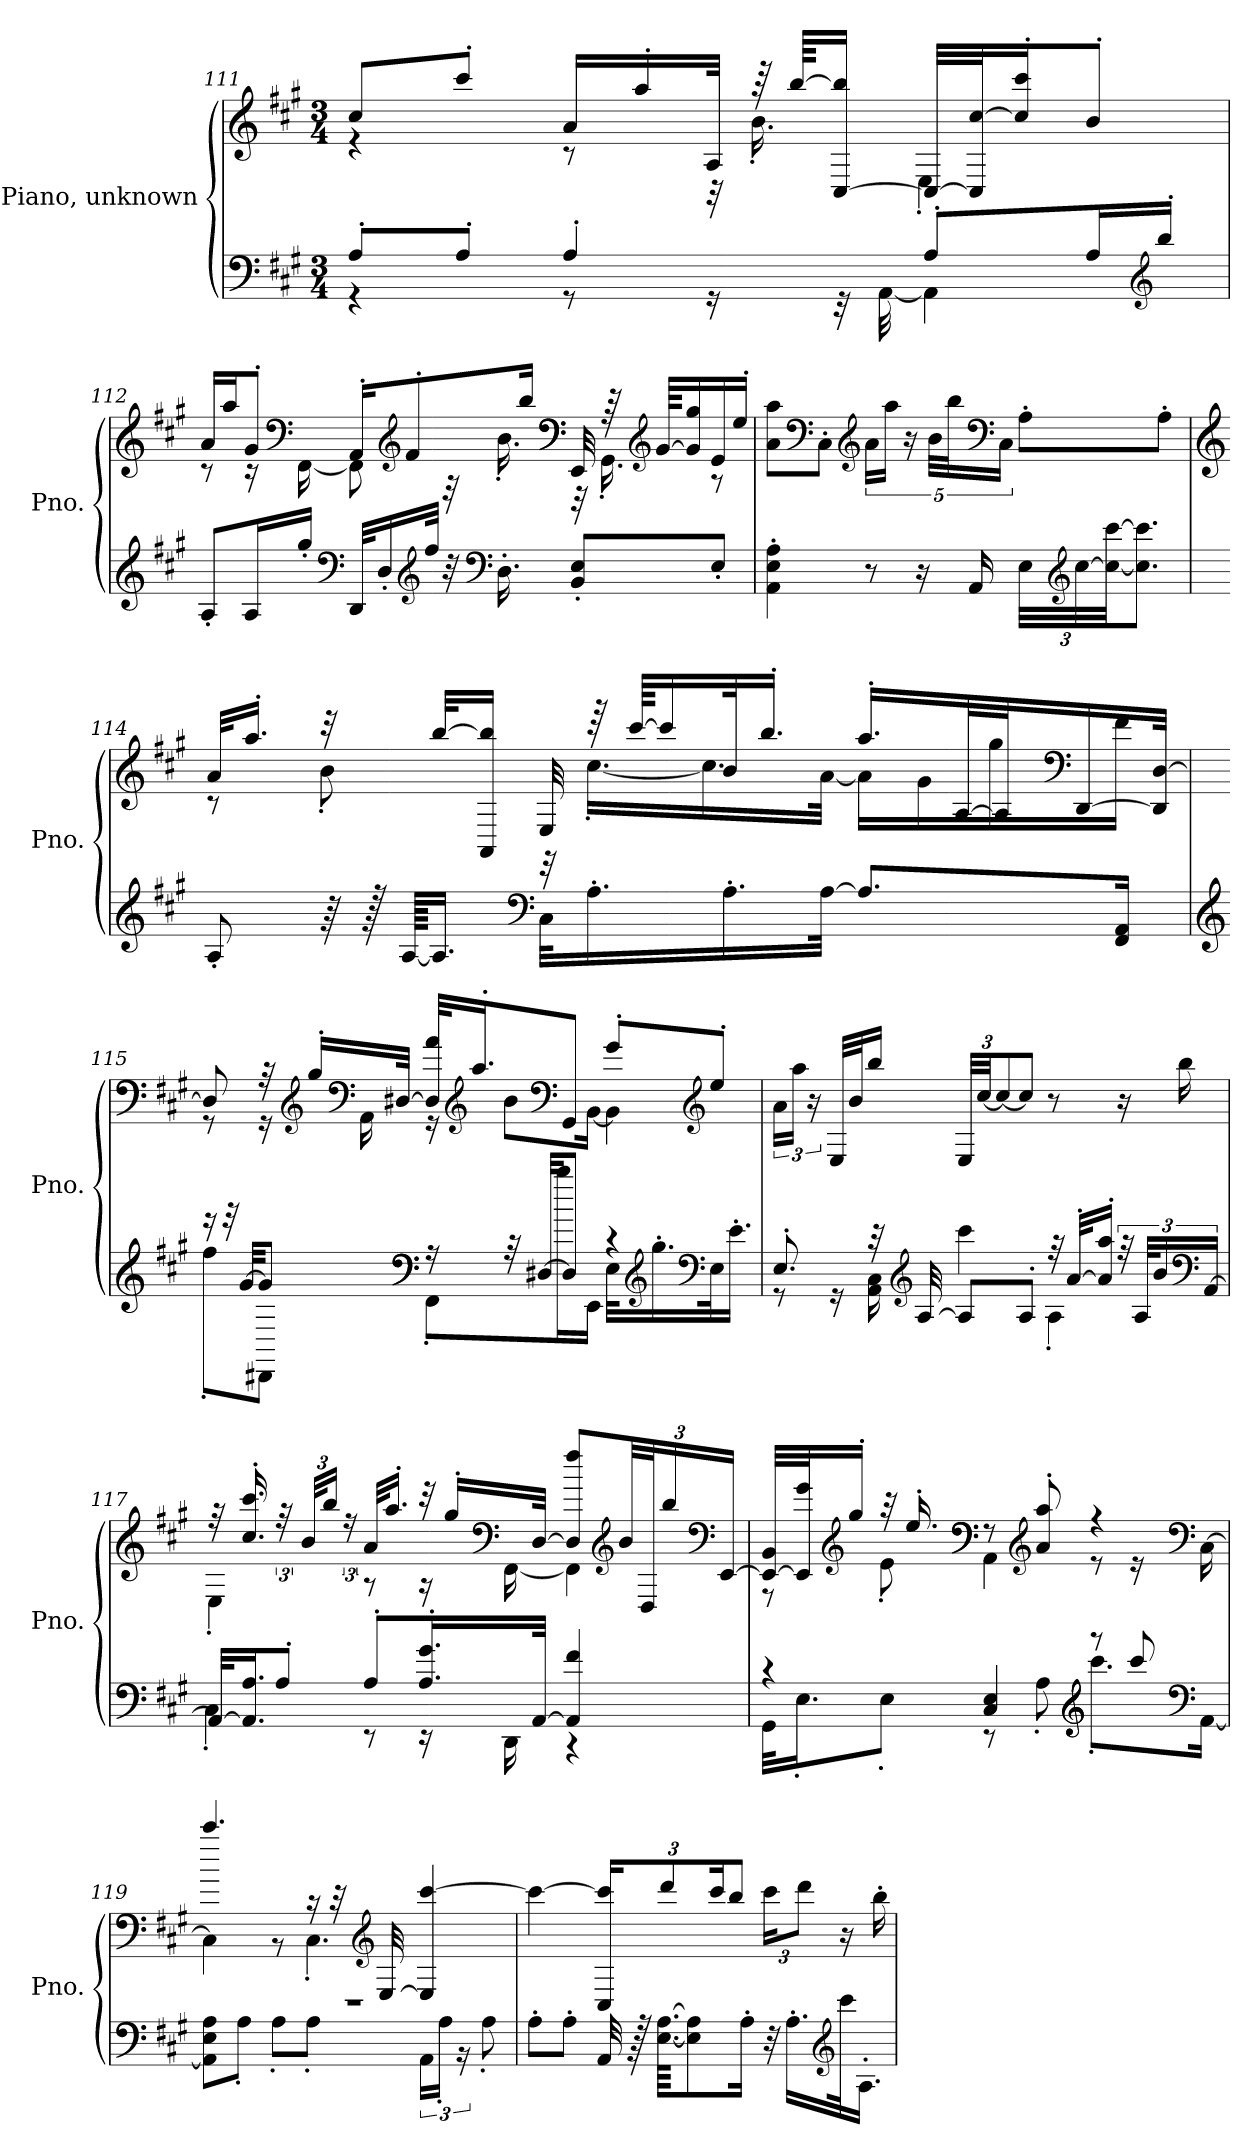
**kern	**kern
*part1	*part1
*staff2	*staff1
*I"Piano, unknown	*
*I'Pno.	*
!!LO:LB:g=z
*clefF4	*clefG2
*k[f#c#g#]	*k[f#c#g#]
*M3/4	*M3/4
=111	=111
*^	*^
8A'/L	4r	8cc#/L	4r
8A'/J	.	8ccc#'/J	.
4A'/	8r	16a/LL	8r
.	.	16aa'/	.
.	16r	32A/JJk	32r
.	.	64r	16.b'\
.	.	[64bb/KKLL	.
.	32r	[16C#/ 16bb/]JJ	.
.	[32AA\	.	.
8A'/L	4AA\]	32C#/LLL_	4E'\
.	.	32C#/] [32cc#/J	.
.	.	16cc#/]' 16ccc#/'J	.
16A/L	.	8b'/J	.
*clefG2	*	*	*
16bb'/JJ	.	.	.
*v	*v	*	*
!!LO:LB:g=z	!!
=112	=112	=112
8A'/L	16a/LL	8r
.	16aa/J	.
16A/L	8g#'/J	16r
*	*clefF4	*
16gg#'/JJ	.	[16FF#\
*clefF4	*	*
32DD/KLL	16AA'/KL	8FF#\]
16D'/	.	.
*	*clefG2	*
.	8f#'/	.
*clefG2	*	*
32ff#/JJk	.	.
32r	.	32r
*clefF4	*	*
16.D'\	.	16.b'\
.	16bb/Jk	.
*	*clefF4	*
8BB/' 8E/'L	32EE/	32r
.	64r	16.GG#'\
*	*clefG2	*
.	[64g#/KKLL	.
.	16g#/] 16gg#/	.
8E'/J	16e/	8r
.	16ee'/JJ	.
*	*v	*v
!!LO:PB:g=z
=113	=113
4AA\' 4E\' 4A\'	8a\ 8aa\L
*	*clefF4
.	8C#'\J
*	*clefG2
8r	20a\LL
.	20aa\JJ
.	20r
16r	.
.	40b\LLL
.	40bb\J
16AA/	.
*	*clefF4
.	20C#\JJ
*Xbrackettup	*
48E\LLL	8A'\L
*clefG2	*
[48cc#\	.
48cc#\_ [48ccc#\JJ	.
8.cc#\] 8.ccc#\]J	.
.	8A'\J
!!LO:LB:g=z
=114	=114
*	*clefG2
*	*^
8A'/	32a/KLL	8r
.	16.aa'/JJ	.
64r	32r	8b'\
128r	.	.
[128A/KKKLL	.	.
16.A/JJ]	[32bb/KLL	.
.	16AA/ 16bb/]JJ	.
*clefF4	*	*
32C#\KLL	32E/	32r
16.A'\	64r	[16.cc#'\LL
.	[64ccc#/KKLL	.
.	16ccc#/]	.
16.A'\	32b/K	16.cc#\]
.	16.bb'/JJ	.
[32A\JJk	.	[32a\JJk
8.A/L]	16.aa'/LL	16a\LL]
.	.	16g#\
.	[32A/L	.
.	32A/J]	16gg#\
*	*clefF4	*
.	[16DD/	.
16FF#/ 16AA/Jk	.	16f#\JJ
.	32DD/] [32D/JJk	.
!!LO:LB:g=z	!!
=115	=115	=115
*clefG2	*	*
*^	*	*
16r	8ff#'\L	8D/]	8r
32r	.	.	.
[32g#/KKL	.	.	.
8g#/J]	8DD#X\J	32r	16r
*	*	*clefG2	*
.	.	16gg#'/LL	.
*	*	*clefF4	*
.	.	.	16AA\
.	.	[32D#X/JJk	.
*clefF4	*	*	*
16r	8FF#'\L	32D#/] 32a/KLL	16r
*	*	*clefG2	*
.	.	16.aa'/J	.
32r	.	.	8b\L
[32D#X/KKL	.	.	.
*	*	*clefF4	*
8D#/J]	16bb\L	8GG#/J	.
.	16EE\JJ	.	[16BB\Jk
4r	32E\KLL	8g#'/L	4BB\]
*clefG2	*	*	*
.	16.gg#'\	.	.
*clefF4	*	*clefG2	*
.	32E\K	8ee'/J	.
.	16.e'\JJ	.	.
*	*	*v	*v
!!LO:LB:g=z
=116	=116	=116
8.E'/	8r	24a\LL
.	.	24aa\JJ
.	.	24r
.	16r	32E/LLL
.	.	32b/J
32r	16AA\ 16C#\	16bb/JJ
*clefG2	*	*
[32A/	.	.
*	*	*Xbrackettup
8A/L]	4ccc#\	48E/LLL
.	.	[48cc#/JJ
.	.	12cc#/_
8A'/J	.	8cc#/J]
32r	4A'\	8r
[32a'/KLL	.	.
16a/]' 16aa/'JJ	.	.
*brackettup	*	*
48r	.	16r
48A/KLL	.	.
24b/	.	.
.	.	16bb\
*clefF4	*	*
[24AA/JJ	.	.
!!LO:LB:g=z
=117	=117	=117
*	*	*^
32AA/KLL_	4C#'\	32r	4E'\
16.AA/] 16.A/J	.	16.cc#/' 16.ccc#/'	.
*	*	*brackettup	*
8A'/J	.	48r	.
.	.	48b/KLL	.
.	.	24bb/JJ	.
.	.	24r	.
8A'/L	8r	32a/KLL	8r
.	.	16.aa'/JJ	.
16.A/' 16.g#/'L	16r	32r	16r
.	.	16gg#'/LL	.
*	*	*clefF4	*
.	16DD\	.	[16FF#\
[32AA/JJk	.	[32D/JJk	.
4AA/] 4f#/	4r	8D/] 8ff#/L	4FF#\]
*	*	*clefG2	*
*	*	*Xbrackettup	*
.	.	48b/LL	.
.	.	48D/J	.
.	.	24bb/	.
*	*	*clefF4	*
.	.	[24EE/JJ	.
!!LO:LB:g=z	!!
=118	=118	=118	=118
4r	32GG#\KLL	32EE/_ 32BB/LLL	8r
.	16.E'\J	32EE/] 32g#/J	.
*	*	*clefG2	*
.	.	16gg#'/JJ	.
.	8E'\J	32r	8e'\
.	.	16.ee'/	.
*	*	*clefF4	*
4C#/ 4E/	8r	8r	4AA\
*	*	*clefG2	*
.	8A'\	8a/' 8aa/'	.
*clefG2	*	*	*
8r	8.ccc#'\L	4r	8r
8ccc#/	.	.	16r
*clefF4	*	*clefF4	*
.	[16AA\Jk	.	[16C#\
=119	=119	=119	=119
2.r	8AA\] 8E\ 8A\L	4.ccc#/	4C#\]
.	8A'\J	.	.
.	8A'\L	.	8r
.	8A'\J	16r	4.C#'\
.	.	32r	.
*	*	*clefG2	*
.	.	[32E/	.
.	24AA\LL	4E/] [4ccc#/	.
.	24A'\JJ	.	.
.	24r	.	.
.	8A'\	.	.
*v	*v	*	*
*	*v	*v
!!LO:PB:g=z
=120	=120
8A'\L	4ccc#\_
8A'\J	.
32AA/	24C#/ 24ccc#/]KL
128r	.
[64.E\ [64.A\KKKL	.
.	12ddd/
8E\] 8A\]	.
.	24ccc#/K
.	12bb/J
16A'\Jk	.
32r	24ccc#\KL
16.A'\LL	.
.	12ddd\J
*clefG2	*
32ccc#\K	16r
16.A'\JJ	.
.	16bb'\
=	=
*-	*-
